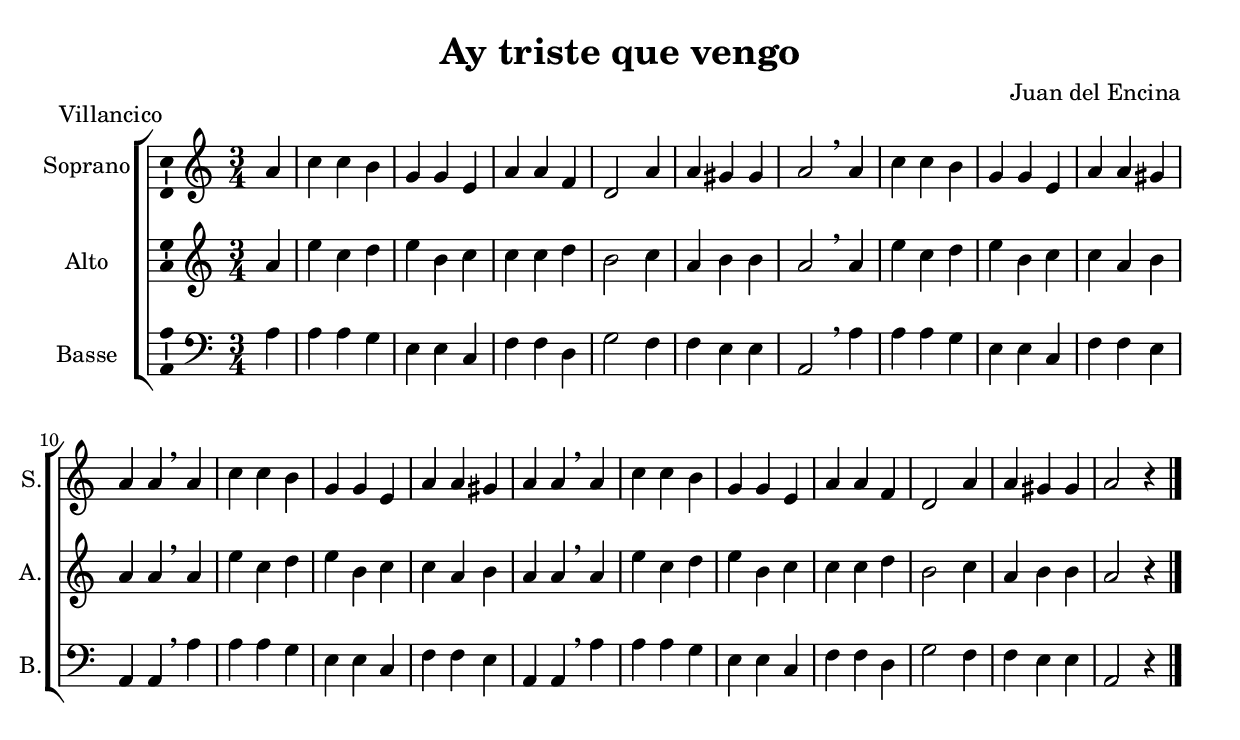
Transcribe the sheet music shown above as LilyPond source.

\version "2.14.2"
\language "italiano"

\paper {
  system-system-spacing #'padding = #5
}

\header {
  composer = "Juan del Encina"
  title = "Ay triste que vengo"
  piece = "Villancico"
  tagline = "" % no footer
}

global = {
  \key do \major
  \time 3/4
  \tempo 4 = 120
  \set Score.tempoHideNote = ##t % hide tempo marking
}

notesA = {
  \partial 4 la4
  do do si |
  sol sol mi |
  la la fa |
  re2 la'4 |
  la sold sold |
  la2 \breathe la4 |
  do do si |
  sol sol mi |
  la la sold |
  la la \breathe la |
  do do si |
  sol sol mi |
  la la sold |
  la la \breathe la |
  do do si |
  sol sol mi |
  la la fa |
  re2 la'4 |
  la sold sold |
  la2 r4 |

  \bar "|."
}

notesB = {
  \partial 4 la4 |
  mi' do re |
  mi si do |
  do do re |
  si2 do4 |
  la si si |
  la2 \breathe la4 |
  mi' do re |
  mi si do |
  do la si |
  la la \breathe la |
  mi' do re |
  mi si do |
  do la si |
  la la \breathe la |
  mi' do re |
  mi si do |
  do do re |
  si2 do4 |
  la si si |
  la2 r4 |
  
  \bar "|."
}

notesD = {
  \partial 4 la4 |
  la la sol |
  mi mi do |
  fa fa re |
  sol2 fa4 |
  fa mi mi |
  la,2 \breathe la'4 |
  la la sol |
  mi mi do |
  fa fa mi |
  la, la \breathe la' |
  la la sol |
  mi mi do |
  fa fa mi |
  la, la \breathe la' |
  la la sol |
  mi mi do |
  fa fa re |
  sol2 fa4 |
  fa mi mi |
  la,2 r4 |

  \bar "|."
}

lyricsA = \lyricmode {

}

lyricsB = \lyricmode {

}

lyricsD = \lyricmode {

}

\score {
  \new ChoirStaff <<
    \new Staff <<
      \set Staff.midiInstrument = #"choir aahs"
      \new Voice = "Soprano" <<
        \global
        \set Staff.instrumentName = #"Soprano"
        \set Staff.shortInstrumentName = #"S."
        \relative do'' {
          \clef treble
          \notesA
        }
        \addlyrics {
          \lyricsA
        }
      >>
    >>
    \new Staff <<
      \set Staff.midiInstrument = #"choir aahs"
      \new Voice = "Alto" <<
        \global
        \set Staff.instrumentName = #"Alto"
        \set Staff.shortInstrumentName = #"A."
        \relative la' {
          \clef treble
          \notesB
        }
        \addlyrics {
          \lyricsB
        }
      >>
    >>
    \new Staff <<
      \set Staff.midiInstrument = #"choir aahs"
      \new Voice = "Basse" <<
        \global
        \set Staff.instrumentName = #"Basse"
        \set Staff.shortInstrumentName = #"B."
        \relative do' {
          \clef bass
          \notesD
        }
        \addlyrics {
          \lyricsD
        }
      >>
    >>
  >>

  \midi { }

  \layout {
    \context {
      \Voice
      \consists Ambitus_engraver % display ambitus
    }
  }
}